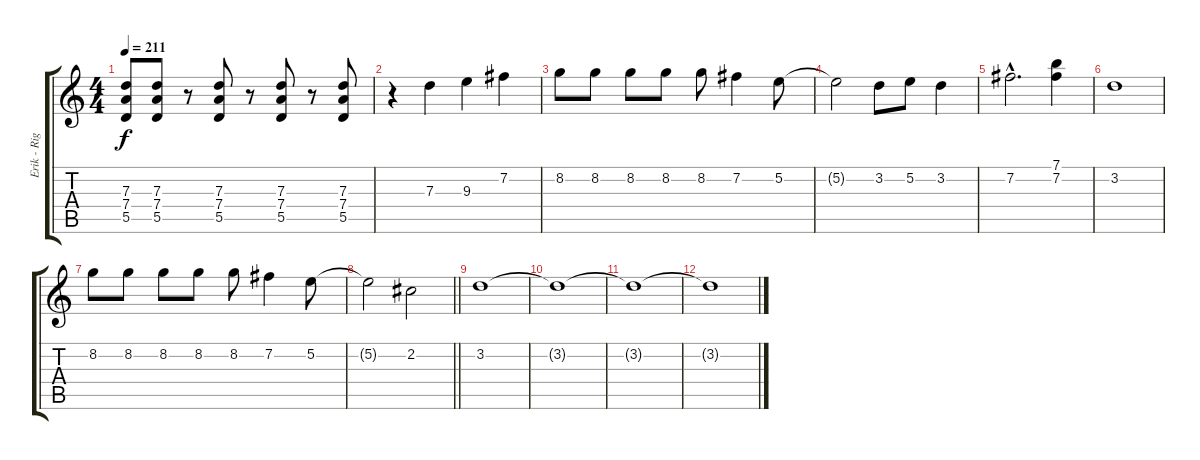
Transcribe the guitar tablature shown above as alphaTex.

\track ("Erik - Right Guitar" "Erik - Rig") {instrument distortionguitar}
\staff {score tabs}
\tuning (E4 B3 G3 D3 A2 E2) {hide}
\ts (4 4)
\tempo 211
\clef g2
\ks c
(7.3 7.4 5.5).8{dy f} (7.3 7.4 5.5).8 r.8 (7.3 7.4 5.5).8 r.8 (7.3 7.4 5.5).8 r.8 (7.3 7.4 5.5).8 |
r.4 7.3.4 9.3.4 7.2.4 |
8.2.8 8.2.8 8.2.8 8.2.8 8.2.8 7.2.4 5.2.8 |
5.2{t}.2 3.2.8 5.2.8 3.2.4 |
7.2{hac}.2{d} (7.1 7.2).4 |
3.2.1 |
8.2.8 8.2.8 8.2.8 8.2.8 8.2.8 7.2.4 5.2.8 |
\barLineRight lightlight
5.2{t}.2 2.2.2 |
3.2.1 |
3.2{t}.1 |
3.2{t}.1 |
3.2{t}.1
